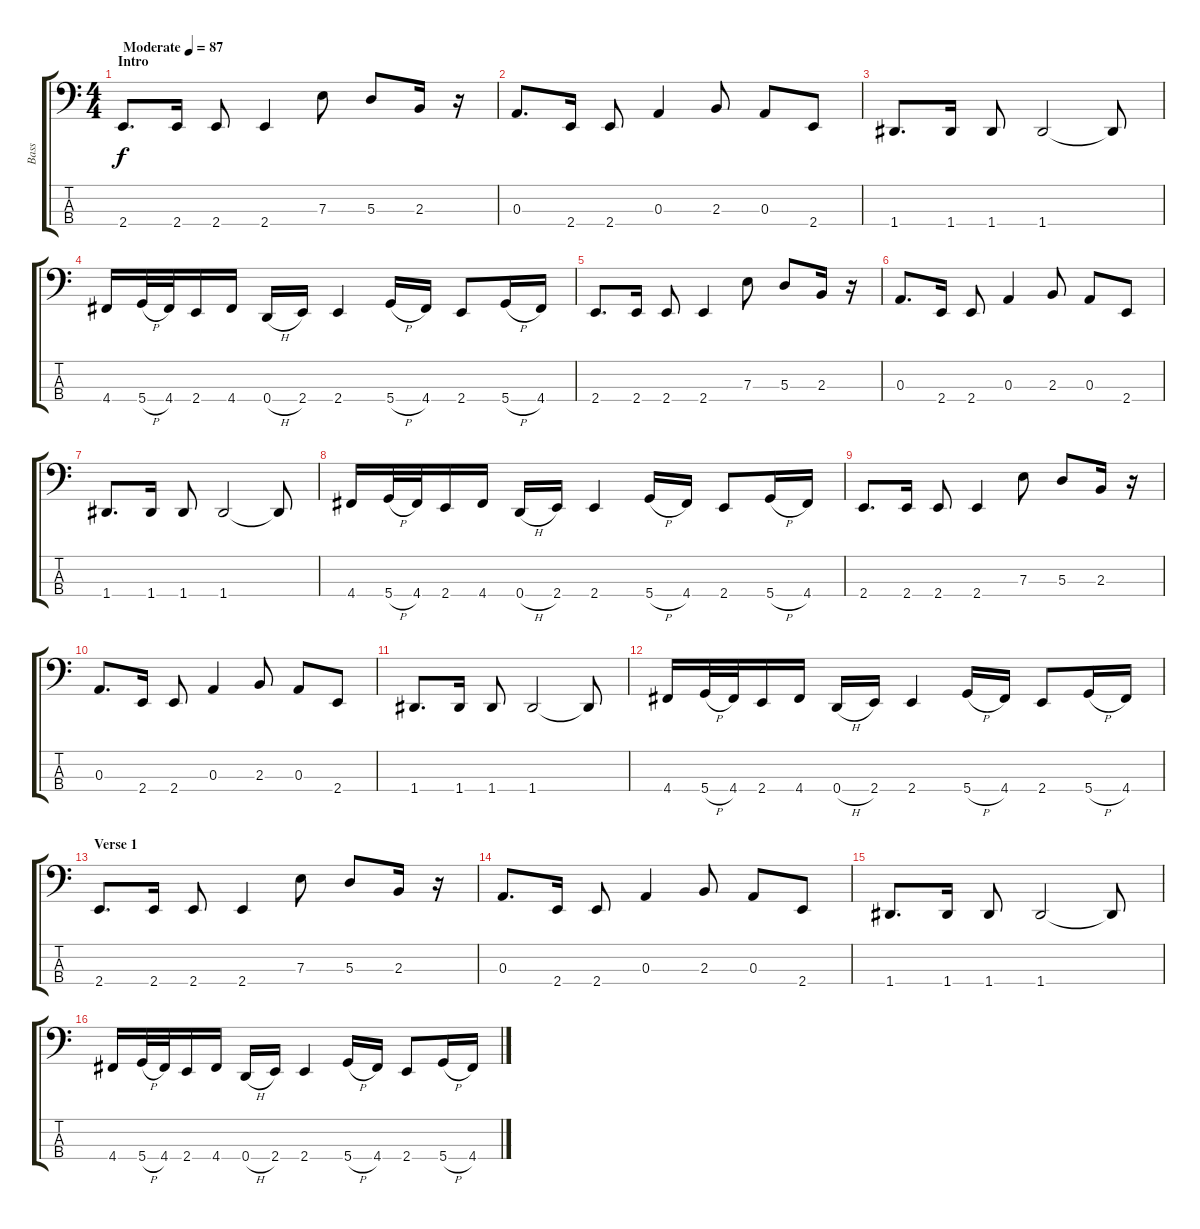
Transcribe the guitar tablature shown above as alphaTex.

\track ("Bass" "Bass") {instrument electricbassfinger}
\staff {score tabs}
\tuning (G2 D2 A1 D1) {hide}
\ts (4 4)
\section ("" "Intro")
\tempo (87 "Moderate")
\clef f4
\ks c
2.4.8{d dy f instrument electricbassfinger} 2.4.16 2.4.8 2.4.4 7.3.8 5.3.8 2.3.16 r.16 |
0.3.8{d} 2.4.16 2.4.8 0.3.4 2.3.8 0.3.8 2.4.8 |
1.4.8{d} 1.4.16 1.4.8 1.4.2 1.4{t}.8 |
4.4.16 5.4{h}.32 4.4.32 2.4.16 4.4.16 0.4{h}.16 2.4.16 2.4.4 5.4{h}.16 4.4.16 2.4.8 5.4{h}.16 4.4.16 |
2.4.8{d} 2.4.16 2.4.8 2.4.4 7.3.8 5.3.8 2.3.16 r.16 |
0.3.8{d} 2.4.16 2.4.8 0.3.4 2.3.8 0.3.8 2.4.8 |
1.4.8{d} 1.4.16 1.4.8 1.4.2 1.4{t}.8 |
4.4.16 5.4{h}.32 4.4.32 2.4.16 4.4.16 0.4{h}.16 2.4.16 2.4.4 5.4{h}.16 4.4.16 2.4.8 5.4{h}.16 4.4.16 |
2.4.8{d} 2.4.16 2.4.8 2.4.4 7.3.8 5.3.8 2.3.16 r.16 |
0.3.8{d} 2.4.16 2.4.8 0.3.4 2.3.8 0.3.8 2.4.8 |
1.4.8{d} 1.4.16 1.4.8 1.4.2 1.4{t}.8 |
4.4.16 5.4{h}.32 4.4.32 2.4.16 4.4.16 0.4{h}.16 2.4.16 2.4.4 5.4{h}.16 4.4.16 2.4.8 5.4{h}.16 4.4.16 |
\section ("" "Verse 1")
2.4.8{d} 2.4.16 2.4.8 2.4.4 7.3.8 5.3.8 2.3.16 r.16 |
0.3.8{d} 2.4.16 2.4.8 0.3.4 2.3.8 0.3.8 2.4.8 |
1.4.8{d} 1.4.16 1.4.8 1.4.2 1.4{t}.8 |
4.4.16 5.4{h}.32 4.4.32 2.4.16 4.4.16 0.4{h}.16 2.4.16 2.4.4 5.4{h}.16 4.4.16 2.4.8 5.4{h}.16 4.4.16
